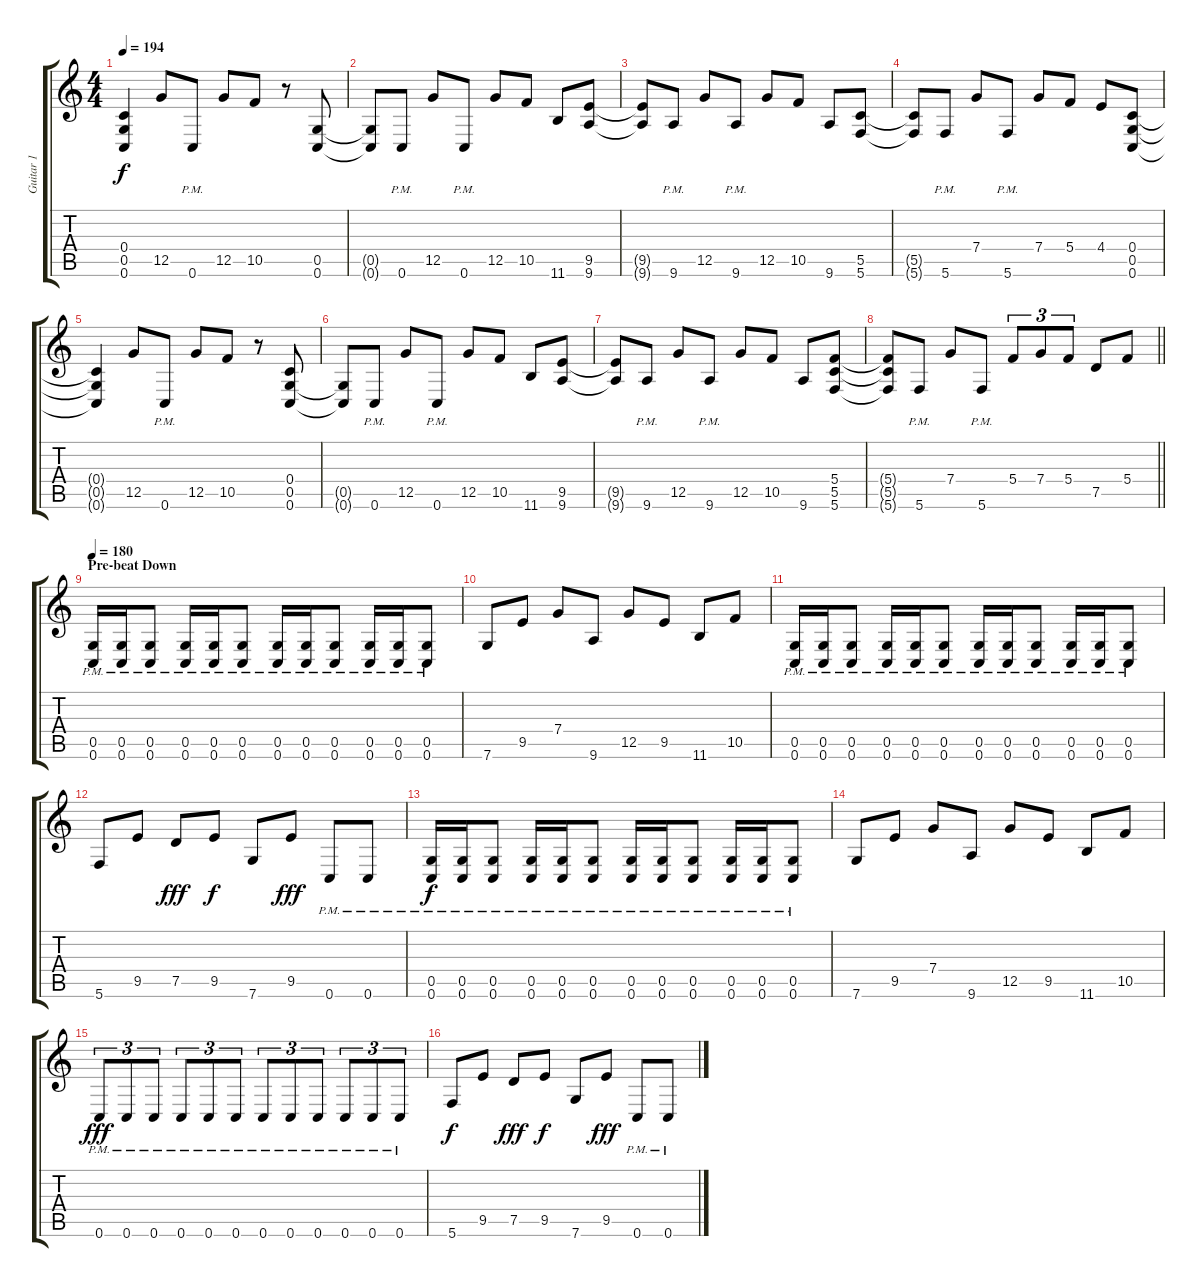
\track ("Guitar 1" "Guitar 1") {instrument distortionguitar}
\staff {score tabs}
\tuning (D4 A3 F3 C3 G2 C2) {hide}
\ts (4 4)
\tempo 194
\clef g2
\ks c
(0.4{t} 0.5{t} 0.6{t}).4{dy f} 12.5.8 0.6{pm}.8 12.5.8 10.5.8 r.8 (0.5 0.6).8 |
(0.5{t} 0.6{t}).8 0.6{pm}.8 12.5.8 0.6{pm}.8 12.5.8 10.5.8 11.6.8 (9.5 9.6).8 |
(9.5{t} 9.6{t}).8 9.6{pm}.8 12.5.8 9.6{pm}.8 12.5.8 10.5.8 9.6.8 (5.5 5.6).8 |
(5.5{t} 5.6{t}).8 5.6{pm}.8 7.4.8 5.6{pm}.8 7.4.8 5.4.8 4.4.8 (0.4 0.5 0.6).8 |
(0.4{t} 0.5{t} 0.6{t}).4 12.5.8 0.6{pm}.8 12.5.8 10.5.8 r.8 (0.4 0.5 0.6).8 |
(0.5{t} 0.6{t}).8 0.6{pm}.8 12.5.8 0.6{pm}.8 12.5.8 10.5.8 11.6.8 (9.5 9.6).8 |
(9.5{t} 9.6{t}).8 9.6{pm}.8 12.5.8 9.6{pm}.8 12.5.8 10.5.8 9.6.8 (5.4 5.5 5.6).8 |
\barLineRight lightlight
(5.4{t} 5.5{t} 5.6{t}).8 5.6{pm}.8 7.4.8 5.6{pm}.8 5.4.8{tu (3 2)} 7.4.8{tu (3 2)} 5.4.8{tu (3 2)} 7.5.8 5.4.8 |
\section ("" "Pre-beat Down")
\tempo 180
(0.5{pm} 0.6{pm}).16 (0.5{pm} 0.6{pm}).16 (0.5{pm} 0.6{pm}).8 (0.5{pm} 0.6{pm}).16 (0.5{pm} 0.6{pm}).16 (0.5{pm} 0.6{pm}).8 (0.5{pm} 0.6{pm}).16 (0.5{pm} 0.6{pm}).16 (0.5{pm} 0.6{pm}).8 (0.5{pm} 0.6{pm}).16 (0.5{pm} 0.6{pm}).16 (0.5{pm} 0.6{pm}).8 |
7.6.8 9.5.8 7.4.8 9.6.8 12.5.8 9.5.8 11.6.8 10.5.8 |
(0.5{pm} 0.6{pm}).16 (0.5{pm} 0.6{pm}).16 (0.5{pm} 0.6{pm}).8 (0.5{pm} 0.6{pm}).16 (0.5{pm} 0.6{pm}).16 (0.5{pm} 0.6{pm}).8 (0.5{pm} 0.6{pm}).16 (0.5{pm} 0.6{pm}).16 (0.5{pm} 0.6{pm}).8 (0.5{pm} 0.6{pm}).16 (0.5{pm} 0.6{pm}).16 (0.5{pm} 0.6{pm}).8 |
5.6.8 9.5.8 7.5.8{dy fff} 9.5.8{dy f} 7.6.8 9.5.8{dy fff} 0.6{pm}.8 0.6{pm}.8 |
(0.5{pm} 0.6{pm}).16{dy f} (0.5{pm} 0.6{pm}).16 (0.5{pm} 0.6{pm}).8 (0.5{pm} 0.6{pm}).16 (0.5{pm} 0.6{pm}).16 (0.5{pm} 0.6{pm}).8 (0.5{pm} 0.6{pm}).16 (0.5{pm} 0.6{pm}).16 (0.5{pm} 0.6{pm}).8 (0.5{pm} 0.6{pm}).16 (0.5{pm} 0.6{pm}).16 (0.5{pm} 0.6{pm}).8 |
7.6.8 9.5.8 7.4.8 9.6.8 12.5.8 9.5.8 11.6.8 10.5.8 |
0.6{pm}.8{tu (3 2) dy fff} 0.6{pm}.8{tu (3 2)} 0.6{pm}.8{tu (3 2)} 0.6{pm}.8{tu (3 2)} 0.6{pm}.8{tu (3 2)} 0.6{pm}.8{tu (3 2)} 0.6{pm}.8{tu (3 2)} 0.6{pm}.8{tu (3 2)} 0.6{pm}.8{tu (3 2)} 0.6{pm}.8{tu (3 2)} 0.6{pm}.8{tu (3 2)} 0.6{pm}.8{tu (3 2)} |
5.6.8{dy f} 9.5.8 7.5.8{dy fff} 9.5.8{dy f} 7.6.8 9.5.8{dy fff} 0.6{pm}.8 0.6{pm}.8
